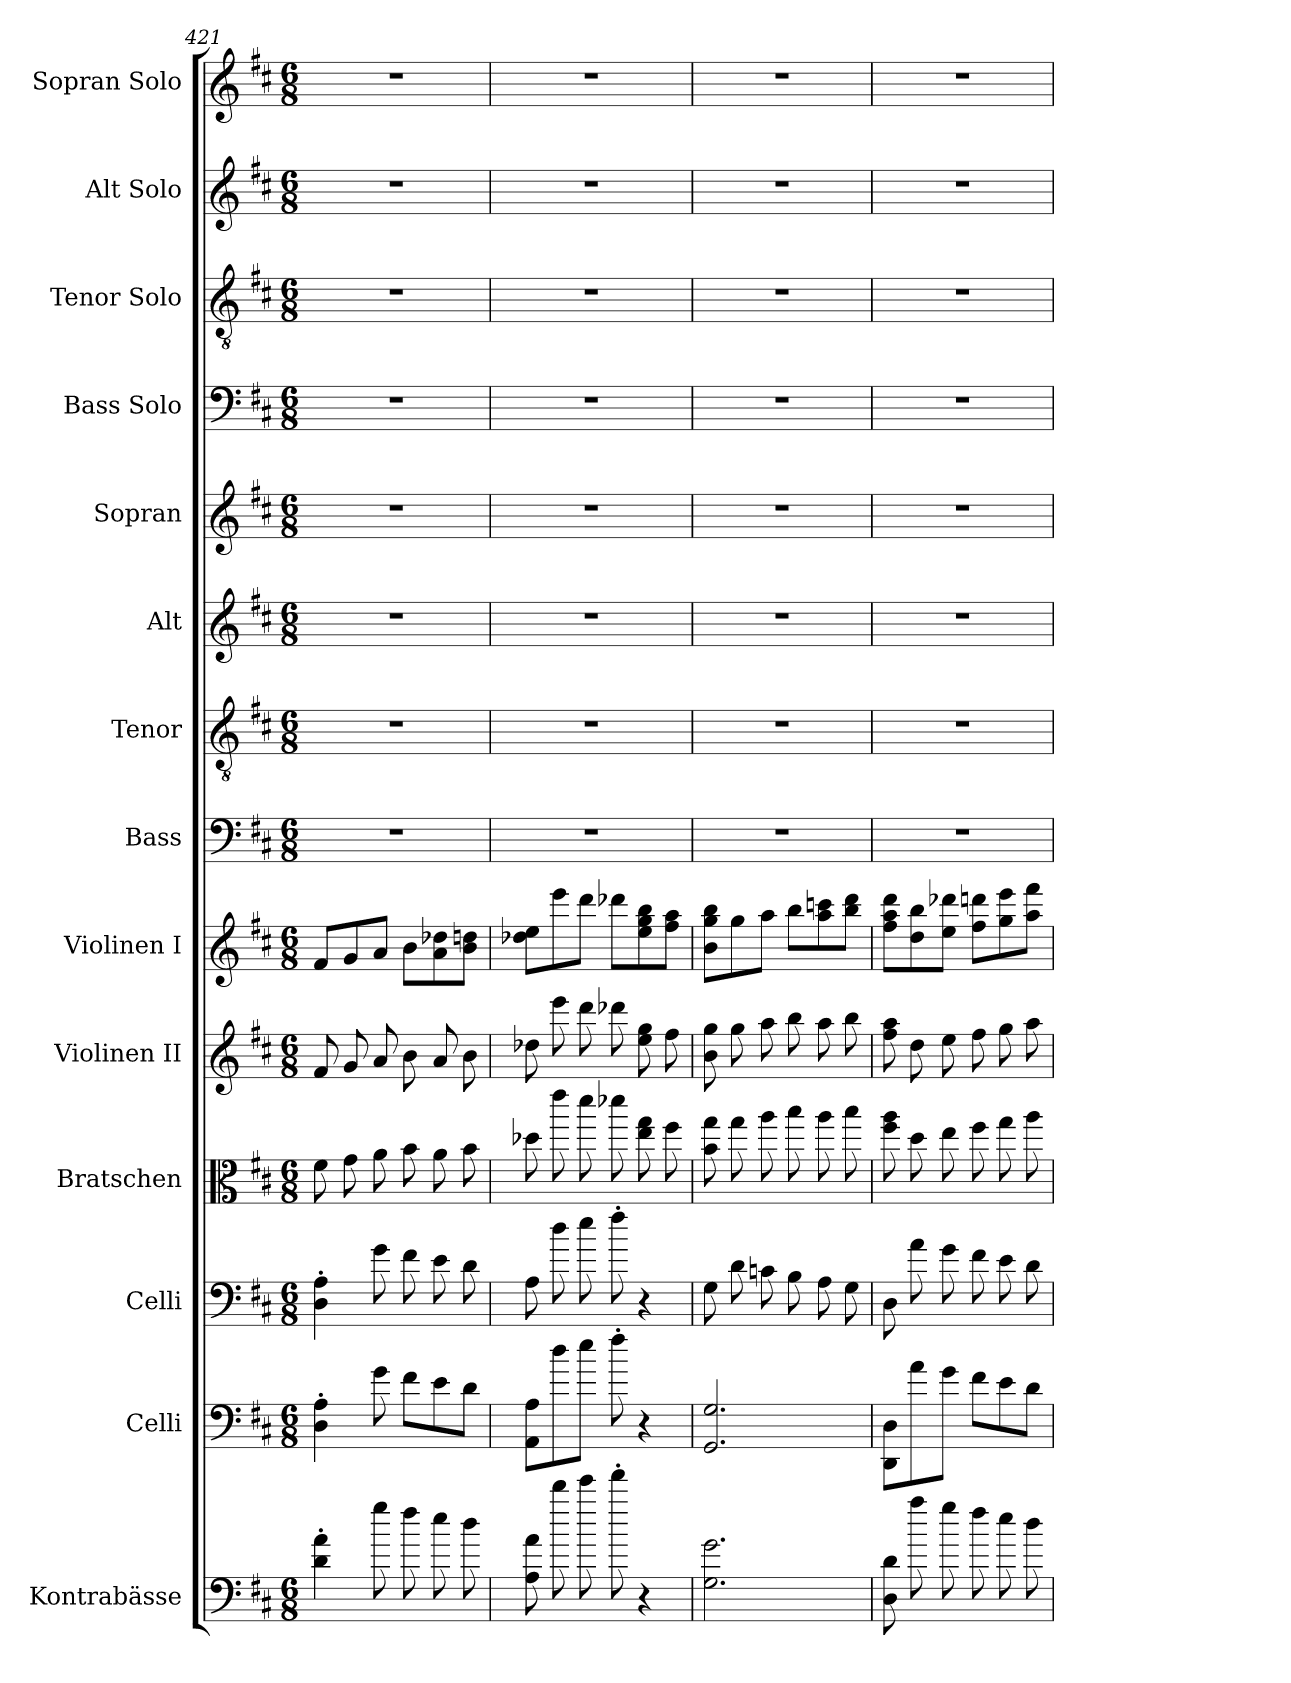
**kern	**kern	**kern	**kern	**kern	**kern	**kern	**kern	**kern	**kern	**kern	**kern	**kern	**kern
*part14	*part13	*part12	*part11	*part10	*part9	*part8	*part7	*part6	*part5	*part4	*part3	*part2	*part1
*staff14	*staff13	*staff12	*staff11	*staff10	*staff9	*staff8	*staff7	*staff6	*staff5	*staff4	*staff3	*staff2	*staff1
*I"Kontrabässe	*I"Celli	*I"Celli	*I"Bratschen	*I"Violinen II	*I"Violinen I	*I"Bass	*I"Tenor	*I"Alt	*I"Sopran	*I"Bass Solo	*I"Tenor Solo	*I"Alt Solo	*I"Sopran Solo
*	*I'Cl.	*	*	*	*I'Vl.	*I'B.	*I'T.	*I'A.	*I'S.	*I'B.S.	*I'T.S.	*I'A.S.	*I'S.S.
*clefF4	*clefF4	*clefF4	*clefC3	*clefG2	*clefG2	*clefF4	*clefGv2	*clefG2	*clefG2	*clefF4	*clefGv2	*clefG2	*clefG2
*ITrd7c12	*	*	*	*	*	*	*	*	*	*	*	*	*
*k[f#c#]	*k[f#c#]	*k[f#c#]	*k[f#c#]	*k[f#c#]	*k[f#c#]	*k[f#c#]	*k[f#c#]	*k[f#c#]	*k[f#c#]	*k[f#c#]	*k[f#c#]	*k[f#c#]	*k[f#c#]
*	*D:	*D:	*D:	*D:	*D:	*D:	*D:	*D:	*D:	*D:	*D:	*D:	*D:
*M6/8	*M6/8	*M6/8	*M6/8	*M6/8	*M6/8	*M6/8	*M6/8	*M6/8	*M6/8	*M6/8	*M6/8	*M6/8	*M6/8
=421	=421	=421	=421	=421	=421	=421	=421	=421	=421	=421	=421	=421	=421
4D\' 4A\'	4D\' 4A\'	4D\' 4A\'	8f#\	8f#/	8f#/L	2.r	2.r	2.r	2.r	2.r	2.r	2.r	2.r
.	.	.	8g\	8g/	8g/	.	.	.	.	.	.	.	.
8g\	8g\	8g\	8a\	8a/	8a/J	.	.	.	.	.	.	.	.
8f#\	8f#\L	8f#\	8b\	8b\	8b\L	.	.	.	.	.	.	.	.
8e\	8e\	8e\	8a\	8a/	8a\ 8dd-X\	.	.	.	.	.	.	.	.
8d\	8d\J	8d\	8b\	8b\	8b\ 8ddn\J	.	.	.	.	.	.	.	.
!!LO:PB:g=z
=422	=422	=422	=422	=422	=422	=422	=422	=422	=422	=422	=422	=422	=422
8AA\ 8A\	8AA\ 8A\L	8A\	8dd-X\	8dd-X\	8dd-X\ 8ee\L	2.r	2.r	2.r	2.r	2.r	2.r	2.r	2.r
8dd\	8dd\	8dd\	8eee\	8eee\	8eee\	.	.	.	.	.	.	.	.
8ee\	8ee\J	8ee\	8ddd\	8ddd\	8ddd\J	.	.	.	.	.	.	.	.
8ff#'\	8ff#'\	8ff#'\	8ddd-X\	8ddd-X\	8ddd-X\L	.	.	.	.	.	.	.	.
4r	4r	4r	8ee\ 8gg\	8ee\ 8gg\	8ee\ 8gg\ 8bb\	.	.	.	.	.	.	.	.
.	.	.	8ff#\	8ff#\	8ff#\ 8aa\J	.	.	.	.	.	.	.	.
=423	=423	=423	=423	=423	=423	=423	=423	=423	=423	=423	=423	=423	=423
2.GG\ 2.G\	2.GG/ 2.G/	8G\	8b\ 8gg\	8b\ 8gg\	8b\ 8gg\ 8bb\L	2.r	2.r	2.r	2.r	2.r	2.r	2.r	2.r
.	.	8d\	8gg\	8gg\	8gg\	.	.	.	.	.	.	.	.
.	.	8cn\	8aa\	8aa\	8aa\J	.	.	.	.	.	.	.	.
.	.	8B\	8bb\	8bb\	8bb\L	.	.	.	.	.	.	.	.
.	.	8A\	8aa\	8aa\	8aa\ 8cccn\	.	.	.	.	.	.	.	.
.	.	8G\	8bb\	8bb\	8bb\ 8ddd\J	.	.	.	.	.	.	.	.
=424	=424	=424	=424	=424	=424	=424	=424	=424	=424	=424	=424	=424	=424
8DD\ 8D\	8DD\ 8D\L	8D\	8ff#\ 8aa\	8ff#\ 8aa\	8ff#\ 8aa\ 8ddd\L	2.r	2.r	2.r	2.r	2.r	2.r	2.r	2.r
8a\	8a\	8a\	8dd\	8dd\	8dd\ 8bb\	.	.	.	.	.	.	.	.
8g\	8g\J	8g\	8ee\	8ee\	8ee\ 8ddd-X\J	.	.	.	.	.	.	.	.
8f#\	8f#\L	8f#\	8ff#\	8ff#\	8ff#\ 8dddn\L	.	.	.	.	.	.	.	.
8e\	8e\	8e\	8gg\	8gg\	8gg\ 8eee\	.	.	.	.	.	.	.	.
8d\	8d\J	8d\	8aa\	8aa\	8aa\ 8fff#\J	.	.	.	.	.	.	.	.
=	=	=	=	=	=	=	=	=	=	=	=	=	=
*-	*-	*-	*-	*-	*-	*-	*-	*-	*-	*-	*-	*-	*-
